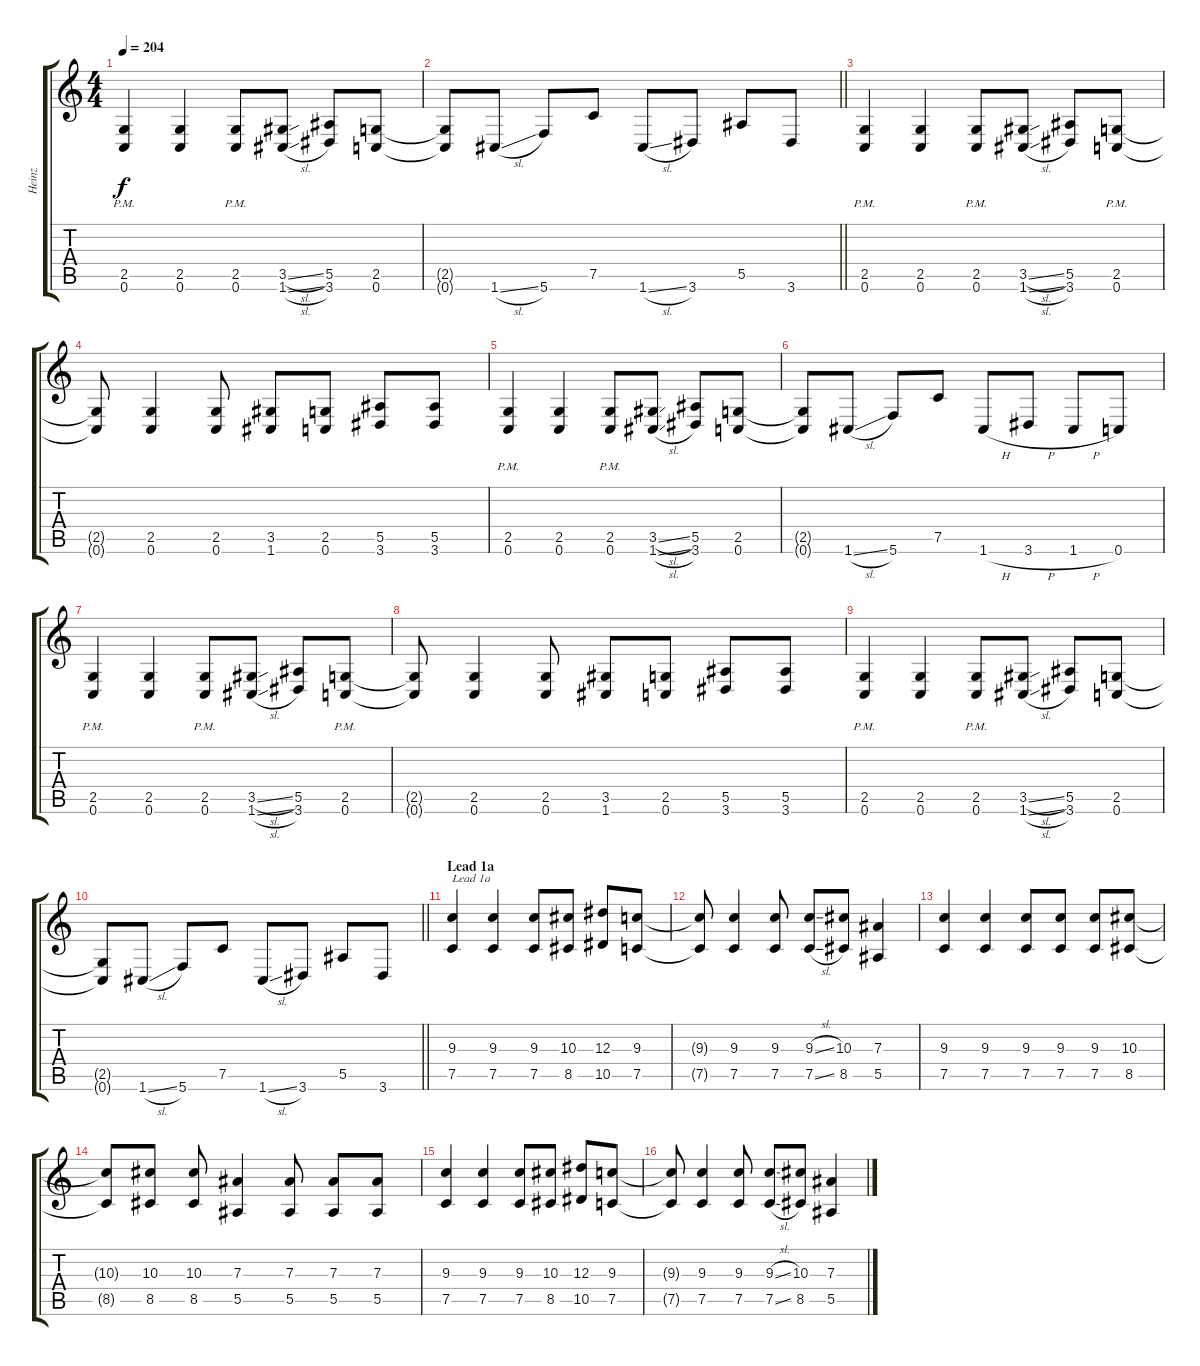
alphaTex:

\track ("Heinz" "Heinz") {instrument distortionguitar}
\staff {score tabs}
\tuning (C4 G3 Eb3 Bb2 F2 C2) {hide}
\ts (4 4)
\tempo 204
\clef g2
\ks c
(2.5{pm} 0.6{pm}).4{dy f} (2.5 0.6).4 (2.5{pm} 0.6).8 (3.5{sl} 1.6{sl}).8 (5.5 3.6).8 (2.5 0.6).8 |
\barLineRight lightlight
(2.5{t} 0.6{t}).8 1.6{sl}.8 5.6.8 7.5.8 1.6{sl}.8 3.6.8 5.5.8 3.6.8 |
(2.5{pm} 0.6{pm}).4 (2.5 0.6).4 (2.5{pm} 0.6{pm}).8 (3.5{sl} 1.6{sl}).8 (5.5 3.6).8 (2.5{pm} 0.6{pm}).8 |
(2.5{t} 0.6{t}).8 (2.5 0.6).4 (2.5 0.6).8 (3.5 1.6).8 (2.5 0.6).8 (5.5 3.6).8 (5.5 3.6).8 |
(2.5{pm} 0.6{pm}).4 (2.5 0.6).4 (2.5{pm} 0.6).8 (3.5{sl} 1.6{sl}).8 (5.5 3.6).8 (2.5 0.6).8 |
(2.5{t} 0.6{t}).8 1.6{sl}.8 5.6.8 7.5.8 1.6{h}.8 3.6{h}.8 1.6{h}.8 0.6.8 |
(2.5{pm} 0.6{pm}).4 (2.5 0.6).4 (2.5{pm} 0.6{pm}).8 (3.5{sl} 1.6{sl}).8 (5.5 3.6).8 (2.5{pm} 0.6{pm}).8 |
(2.5{t} 0.6{t}).8 (2.5 0.6).4 (2.5 0.6).8 (3.5 1.6).8 (2.5 0.6).8 (5.5 3.6).8 (5.5 3.6).8 |
(2.5{pm} 0.6{pm}).4 (2.5 0.6).4 (2.5{pm} 0.6).8 (3.5{sl} 1.6{sl}).8 (5.5 3.6).8 (2.5 0.6).8 |
\barLineRight lightlight
(2.5{t} 0.6{t}).8 1.6{sl}.8 5.6.8 7.5.8 1.6{sl}.8 3.6.8 5.5.8 3.6.8 |
\section ("" "Lead 1a")
(9.3 7.5).4{txt "Lead 1a"} (9.3 7.5).4 (9.3 7.5).8 (10.3 8.5).8 (12.3 10.5).8 (9.3 7.5).8 |
(9.3{t} 7.5{t}).8 (9.3 7.5).4 (9.3 7.5).8 (9.3{sl} 7.5{sl}).8 (10.3 8.5).8 (7.3 5.5).4 |
(9.3 7.5).4 (9.3 7.5).4 (9.3 7.5).8 (9.3 7.5).8 (9.3 7.5).8 (10.3 8.5).8 |
(10.3{t} 8.5{t}).8 (10.3 8.5).8 (10.3 8.5).8 (7.3 5.5).4 (7.3 5.5).8 (7.3 5.5).8 (7.3 5.5).8 |
(9.3 7.5).4 (9.3 7.5).4 (9.3 7.5).8 (10.3 8.5).8 (12.3 10.5).8 (9.3 7.5).8 |
(9.3{t} 7.5{t}).8 (9.3 7.5).4 (9.3 7.5).8 (9.3{sl} 7.5{sl}).8 (10.3 8.5).8 (7.3 5.5).4
